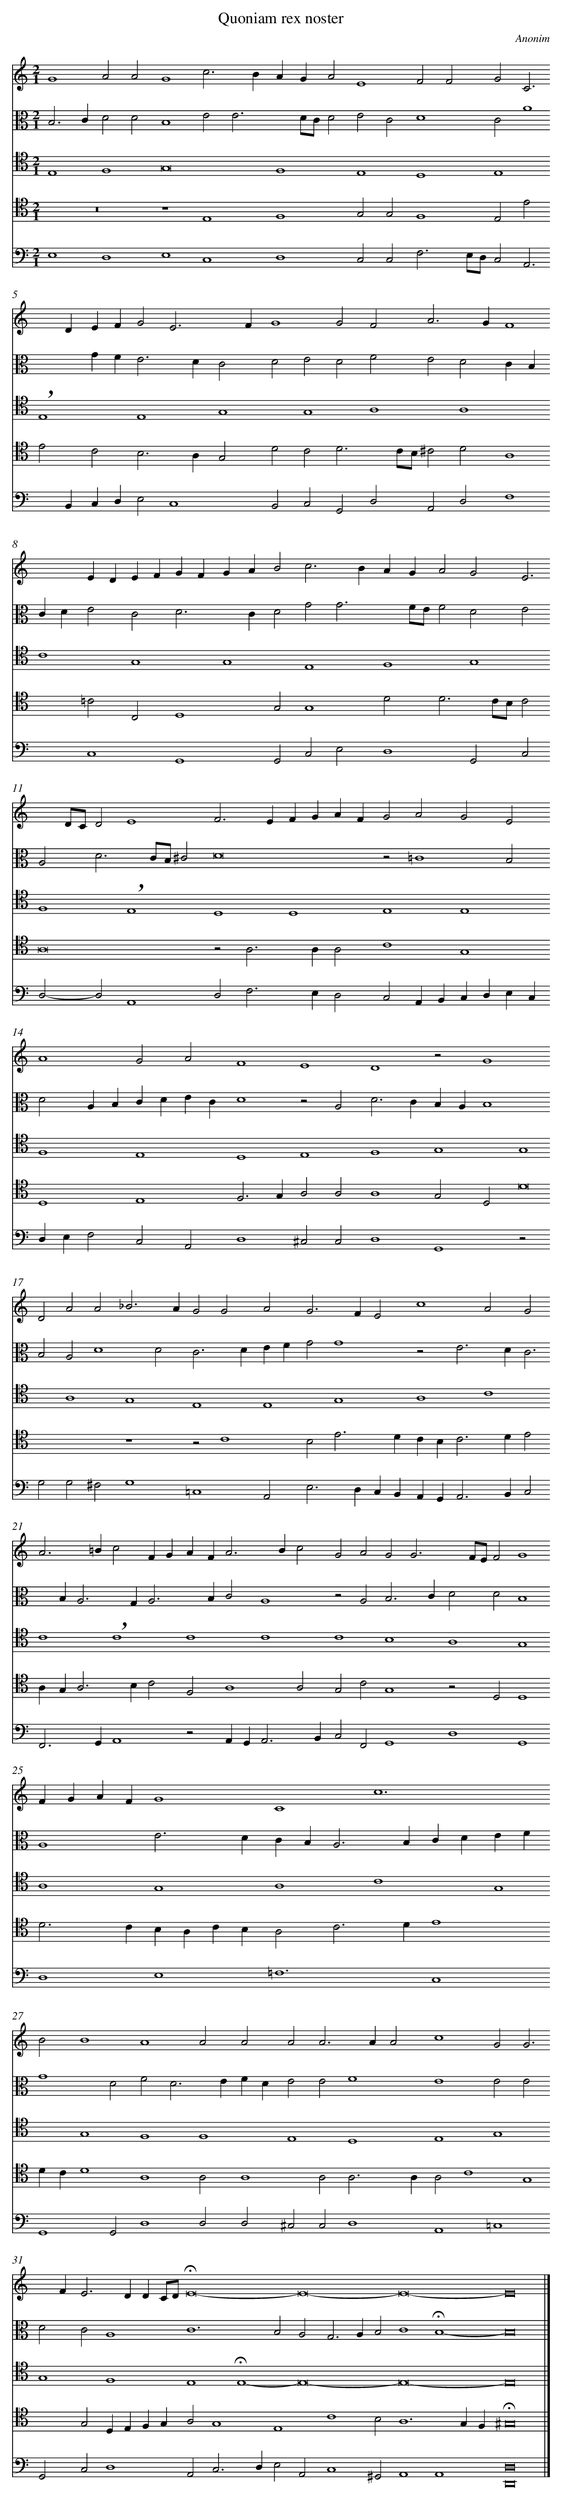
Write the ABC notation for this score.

X:1
T: Quoniam rex noster
C: Anonim
L: 1/4
M: 2/1
V: 1
V: 2 clef=alto
V: 3 clef=tenor
V: 4 clef=tenor
V: 5 clef=bass
K: C
[V:1] G4A2A2 [|]
[V:2] B,2>C2D2D2 [|]
[V:3] E,4F,4 [|]
[V:4] z8 [|]
[V:5] E,4D,4 [|]
[V:1] G4c3B [|]
[V:2] B,4E2E3 [|]
[V:3] G,8 [|]
[V:4] z4E,4 [|]
[V:5] E,4C,4 [|]
[V:1] AGA2E4 [|]
[V:2] D/C/D2E2C2 [|]
[V:3] F,4E,4 [|]
[V:4] F,4G,2G,2 [|]
[V:5] D,4C,2C,2 [|]
[V:1] F2F2G2C3 [|]
[V:2] D4C2A4 [|]
[V:3] D,4E,4 [|]
[V:4] F,4E,2E2 [|]
[V:5] F,3E,/D,/C,2A,,3 [|]
[V:1] DEFG2E3 [|]
[V:2] GF2<E2D [|]
[V:3] !breath!E,4E,4 [|]
[V:4] E2C2B,3A, [|]
[V:5] B,,C,D,E,2C,4 [|]
[V:1] FG4G2 [|]
[V:2] C2D2E2D2 [|]
[V:3] G,4G,4 [|]
[V:4] G,2D2C2D3 [|]
[V:5] B,,2C,2G,,2 [|]
[V:1] F2A2>G2F4 [|]
[V:2] F2E2D2CB, [|]
[V:3] A,4A,4 [|]
[V:4] C/B,/^C2D2A,4 [|]
[V:5] D,2A,,2D,2F,4 [|]
[V:1] EDEFGF [|]
[V:2] CDE2C2D3 [|]
[V:3] C4G,4 [|]
[V:4] =C2C,2D,4 [|]
[V:5] C,4G,,4 [|]
[V:1] GAB2c3B [|]
[V:2] CD2G2G3 [|]
[V:3] G,4E,4 [|]
[V:4] G,2G,4 [|]
[V:5] G,,2C,2E,2 [|]
[V:1] AGA2G2E3 [|]
[V:2] F/E/F2D2E2 [|]
[V:3] F,4G,4 [|]
[V:4] D2D3C/B,/C2 [|]
[V:5] D,4G,,2C,2 [|]
[V:1] D/C/D2E4 [|]
[V:2] A,2D3C/B,/^C2 [|]
[V:3] F,4!breath!E,4 [|]
[V:4] A,8 [|]
[V:5] D,2-D,2A,,4 [|]
[V:1] F2>E2FGAF [|]
[V:2] D8 [|]
[V:3] D,4D,4 [|]
[V:4] z2A,2>A,2A,2 [|]
[V:5] D,2F,2>E,2D,2 [|]
[V:1] G2A2G2E2 [|]
[V:2] z2=C4B,2 [|]
[V:3] E,4E,4 [|]
[V:4] C4G,4 [|]
[V:5] C,2A,,B,,C,D,E,C, [|]
[V:1] A4G2A2 [|]
[V:2] D2A,B,CDEC [|]
[V:3] F,4E,4 [|]
[V:4] D,4E,4 [|]
[V:5] D,E,F,2C,2A,,2 [|]
[V:1] F4E4 [|]
[V:2] D4z2A,2 [|]
[V:3] D,4E,4 [|]
[V:4] F,2>G,2A,2A,2 [|]
[V:5] D,4^C,2C,2 [|]
[V:1] D4z2G4 [|]
[V:2] D2>C2B,A,B,4 [|]
[V:3] F,4G,4 [|]
[V:4] A,4G,2D,2 [|]
[V:5] D,4G,,4 [|]
[V:1] D2A2A2 [|]
[V:2] B,2A,2D4 [|]
[V:3] G,4A,4 [|]
[V:4] D8 [|]
[V:5] z2G,2G,2^F,2 [|]
[V:1] _B2>A2G2G2 [|]
[V:2] D2C3D [|]
[V:3] G,4E,4 [|]
[V:4] z4z2C4 [|]
[V:5] G,4=C,4 [|]
[V:1] A2G2>F2E2 [|]
[V:2] EFG2G4 [|]
[V:3] E,4G,4 [|]
[V:4] B,2E3D [|]
[V:5] A,,2E,2>D,2C,B,, [|]
[V:1] c4A2G2 [|]
[V:2] z2E2>D2C3 [|]
[V:3] A,4C4 [|]
[V:4] CB,2<C2DE2 [|]
[V:5] A,,G,,2<A,,2B,,C,2 [|]
[V:1] A2>=B2c2FG [|]
[V:2] B,2<A,2G,A,3 [|]
[V:3] C4!breath!C4 [|]
[V:4] A,G,2<A,2B,C2 [|]
[V:5] F,,2>G,,2A,,4 [|]
[V:1] AF2<A2Bc2 [|]
[V:2] B,C2A,4 [|]
[V:3] C4C4 [|]
[V:4] F,2A,4A,2 [|]
[V:5] z2A,,G,,2<A,,2B,, [|]
[V:1] G2A2G2G3 [|]
[V:2] z2A,2B,3C [|]
[V:3] C4B,4 [|]
[V:4] G,2C2G,4 [|]
[V:5] C,2F,,2G,,4 [|]
[V:1] F/E/F2G4 [|]
[V:2] D2D2B,4 [|]
[V:3] A,4G,4 [|]
[V:4] z2D,2D,4 [|]
[V:5] D,4G,,4 [|]
[V:1] FGAFG4 [|]
[V:2] A,4E3D [|]
[V:3] A,4G,4 [|]
[V:4] D2>C2B,A,CB, [|]
[V:5] D,4E,4 [|]
[V:1] C4c6 [|]
[V:2] CB,2<A,2B,CD [|]
[V:3] A,4C4 [|]
[V:4] A,2C2>D2E4 [|]
[V:5] =F,6C,4 [|]
[V:1] B2B4 [|]
[V:2] EFG4D2 [|]
[V:3] G,4G,4 [|]
[V:4] DCD4 [|]
[V:5] G,,4G,,2 [|]
[V:1] A4A2A2 [|]
[V:2] F2D2>E2FD [|]
[V:3] F,4F,4 [|]
[V:4] A,4A,2A,4 [|]
[V:5] D,4D,2D,2 [|]
[V:1] A2A2>A2A2 [|]
[V:2] E2E2F4 [|]
[V:3] E,4D,4 [|]
[V:4] A,2A,3A, [|]
[V:5] ^C,2C,2D,4 [|]
[V:1] c4G2G3 [|]
[V:2] E4E2E2 [|]
[V:3] E,4G,4 [|]
[V:4] A,2C4G,4 [|]
[V:5] A,,4=C,4 [|]
[V:1] F2<E2DDC/D/ [|]
[V:2] D2C2A,4 [|]
[V:3] G,4F,4 [|]
[V:4] G,2D,E,F,G, [|]
[V:5] G,,2C,2D,4 [|]
[V:1] !fermata!E8- [|]
[V:2] C6B,2 [|]
[V:3] E,4!fermata!E,4- [|]
[V:4] A,2G,4E,4 [|]
[V:5] A,,2C,2>D,2E,2 [|]
[V:1] E8- [|]
[V:2] A,2G,2>A,2B,2 [|]
[V:3] E,8- [|]
[V:4] C4B,2 [|]
[V:5] A,,2C,4^G,,2 [|]
[V:1] E8- [|]
[V:2] C4!fermata!B,4- [|]
[V:3] E,8- [|]
[V:4] A,6G,F, [|]
[V:5] A,,4A,,4 [|]
[V:1] E8 |]
[V:2] B,8 |]
[V:3] E,8 |]
[V:4] !fermata!^G,8 |]
[V:5] [D,8D,,8] |]
